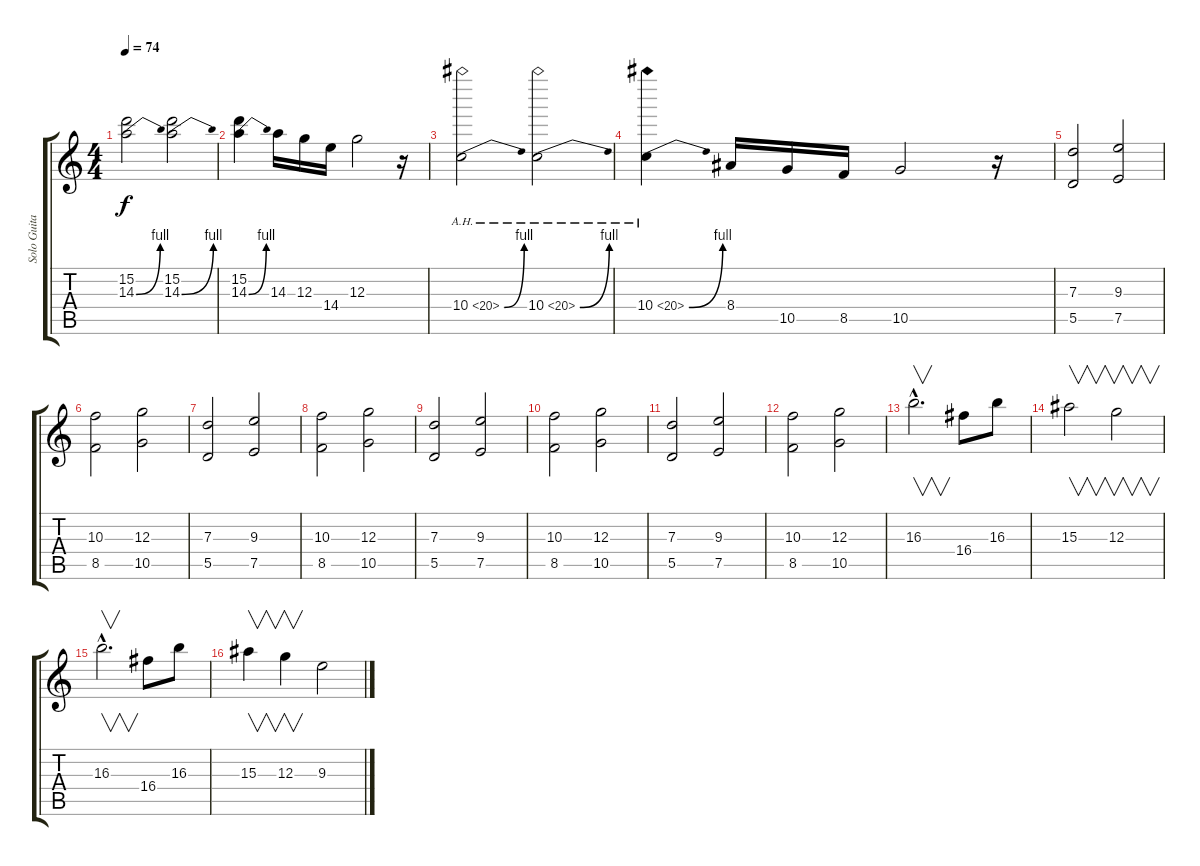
\track ("Solo Guitar" "Solo Guita") {instrument distortionguitar}
\staff {score tabs}
\tuning (E4 B3 G3 D3 A2 E2) {hide}
\ts (4 4)
\tempo 74
\clef g2
\ks c
(15.2 14.3{be (bend 0 0 60 4)}).2{dy f} (15.2 14.3{be (bend 0 0 60 4)}).2 |
(15.2 14.3{be (bend 0 0 60 4)}).4 14.3.16 12.3.16 14.4.16 12.3.2 r.16 |
10.4{be (bend 0 0 60 4) ah 10}.2 10.4{be (bend 0 0 60 4) ah 10}.2 |
10.4{be (bend 0 0 60 4) ah 10}.4 8.4.16 10.5.16 8.5.16 10.5.2 r.16 |
(7.3 5.5).2 (9.3 7.5).2 |
(10.3 8.5).2 (12.3 10.5).2 |
(7.3 5.5).2 (9.3 7.5).2 |
(10.3 8.5).2 (12.3 10.5).2 |
(7.3 5.5).2 (9.3 7.5).2 |
(10.3 8.5).2 (12.3 10.5).2 |
(7.3 5.5).2 (9.3 7.5).2 |
(10.3 8.5).2 (12.3 10.5).2 |
16.3{hac}.2{v d} 16.4.8 16.3.8 |
15.3.2{v} 12.3.2{v} |
16.3{hac}.2{v d} 16.4.8 16.3.8 |
15.3.4{v} 12.3.4{v} 9.3.2
